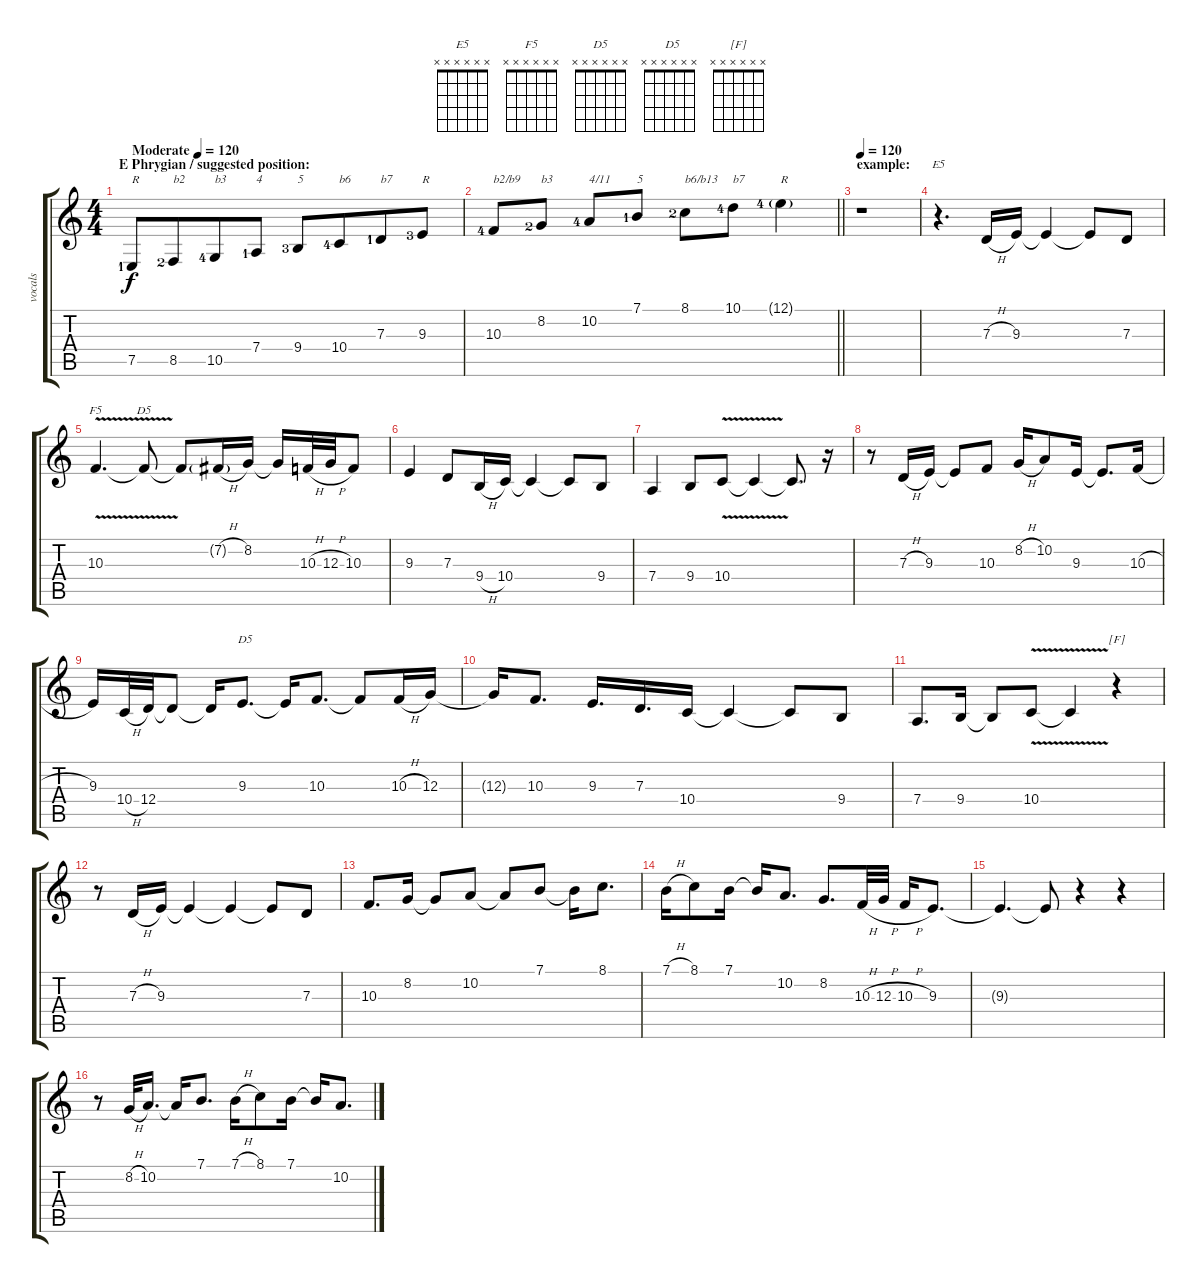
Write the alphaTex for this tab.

\track ("vocals" "vocals") {instrument lead2sawtooth}
\staff {score tabs}
\tuning (E4 B3 G3 D3 A2 E2) {hide}
\chord ("E5" x x x x x x)
\chord ("F5" x x x x x x)
\chord ("D5" x x x x x x)
\chord ("  D5" x x x x x x)
\chord ("[F]" x x x x x x)
\ts (4 4)
\section ("" "E Phrygian / suggested position:")
\tempo (120 "Moderate")
\tempo 60
\tempo (120 "Moderate")
\clef g2
\ks c
7.5{lf 2}.8{txt "R" dy f instrument lead2sawtooth} 8.5{lf 3}.8{txt "b2" beam merge} 10.5{lf 5}.8{txt "b3"} 7.4{lf 2}.8{txt "4"} 9.4{lf 4}.8{txt "5" beam Up} 10.4{lf 5}.8{txt "b6" beam Up beam merge} 7.3{lf 2}.8{txt "b7" beam Up} 9.3{lf 4}.8{txt "R" beam Up} |
\barLineRight lightlight
10.3{lf 5}.8{txt "b2/b9"} 8.2{lf 3}.8{txt "b3"} 10.2{lf 5}.8{txt "4/11"} 7.1{lf 2}.8{txt "5"} 8.1{lf 3}.8{txt "b6/b13"} 10.1{lf 5}.8{txt "b7"} 12.1{g lf 5}.4{txt "R"} |
\section ("" "example:")
\tempo 120
r.1 |
r.4{d ch "E5"} 7.3{h}.16 9.3.16 9.3{t}.4 9.3{t}.8 7.3.8 |
10.3{v}.4{d ch "F5"} 10.3{t}.8{ch "D5"} 10.3{t}.8 7.2{h g}.16 8.2.16 8.2{t}.16 10.3{h}.32 12.3{h}.32 10.3.8 |
9.3.4 7.3.8 9.4{h}.16 10.4.16 10.4{t}.4 10.4{t}.8 9.4.8 |
7.4.4 9.4.8 10.4{v}.8 10.4{t}.4 10.4{t}.8{d} r.16 |
r.8 7.3{h}.16 9.3.16 9.3{t}.8 10.3.8 8.2{h}.16 10.2.8 9.3.16 9.3{t}.8{d} 10.3{h}.16 |
9.3.16 10.4{h}.32 12.4.32 12.4{t}.8 12.4{t}.16 9.3.8{d ch "  D5"} 9.3{t}.16 10.3.8{d} 10.3{t}.8 10.3{h}.16 12.3.16 |
12.3{t}.16 10.3.8{d} 9.3.16{d} 7.3.16{d} 10.4.16 10.4{t}.4 10.4{t}.8 9.4.8 |
7.4.8{d} 9.4.16 9.4{t}.8 10.4{v}.8 10.4{t}.4 r.4{ch "[F]"} |
r.8 7.3{h}.16 9.3.16 9.3{t}.4 9.3{t}.4 9.3{t}.8 7.3.8 |
10.3.8{d} 8.2.16 8.2{t}.8 10.2.8 10.2{t}.8 7.1.8 7.1{t}.16 8.1.8{d} |
7.1{h}.16 8.1.8 7.1.16 7.1{t}.16 10.2.8{d} 8.2.8{d} 10.3{h}.32 12.3{h}.32 10.3{h}.16 9.3.8{d} |
9.3{t}.4{d} 9.3{t}.8 r.4 r.4 |
r.8 8.2{h}.32 10.2.16{d} 10.2{t}.16 7.1.8{d} 7.1{h}.16 8.1.8 7.1.16 7.1{t}.16 10.2.8{d}
